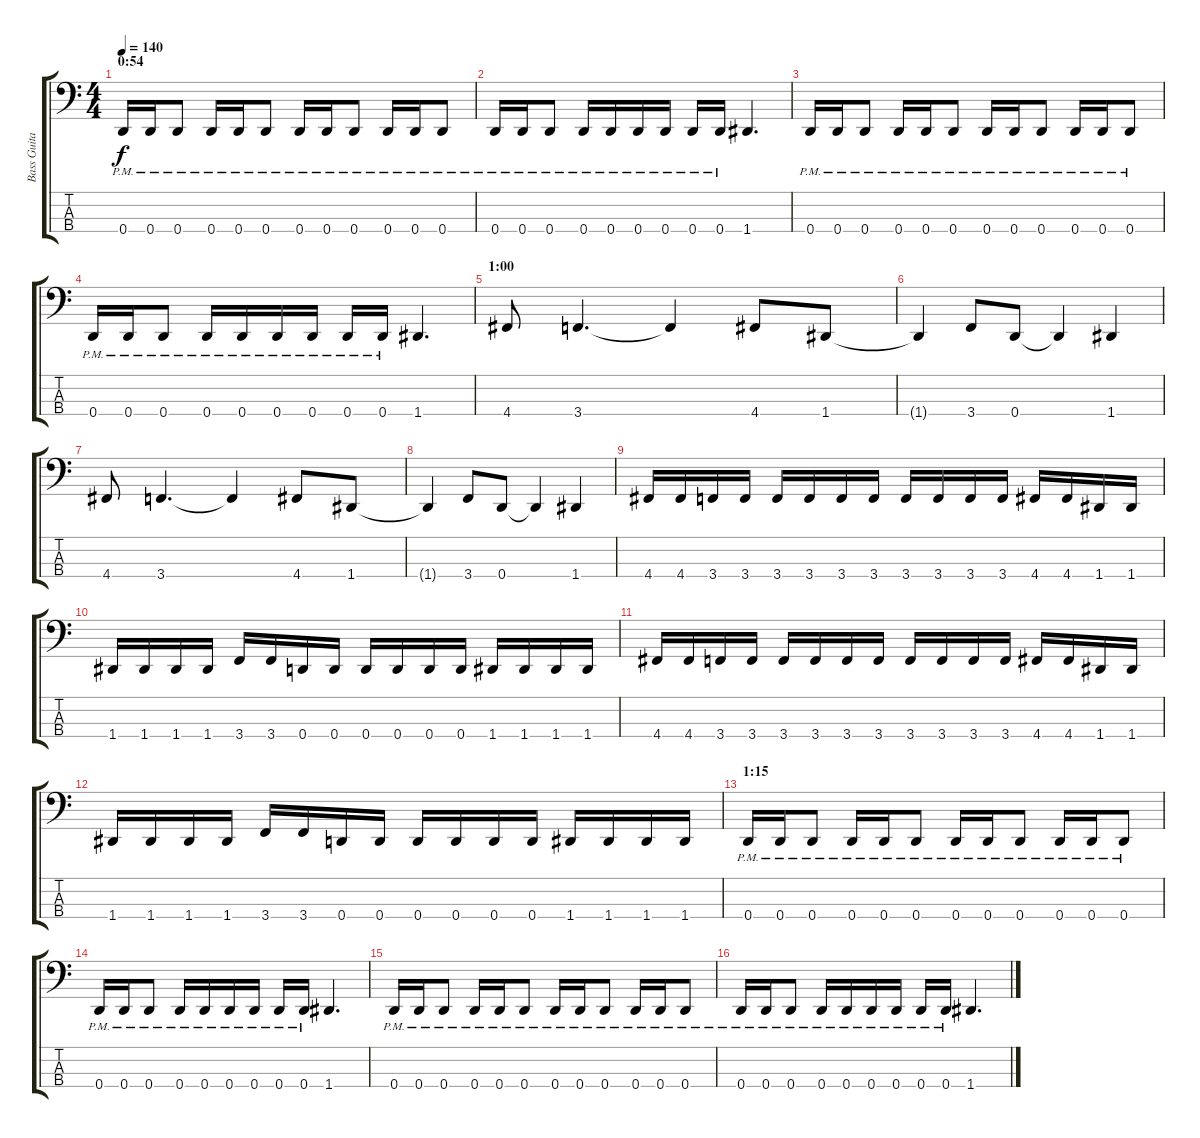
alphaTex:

\track ("Bass Guitar" "Bass Guita") {instrument electricbasspick}
\staff {score tabs}
\tuning (F2 C2 G1 D1) {hide}
\ts (4 4)
\section ("" "0:54")
\tempo 140
\clef f4
\ks c
0.4{pm}.16{dy f} 0.4{pm}.16 0.4{pm}.8 0.4{pm}.16 0.4{pm}.16 0.4{pm}.8 0.4{pm}.16 0.4{pm}.16 0.4{pm}.8 0.4{pm}.16 0.4{pm}.16 0.4{pm}.8 |
0.4{pm}.16 0.4{pm}.16 0.4{pm}.8 0.4{pm}.16 0.4{pm}.16 0.4{pm}.16 0.4{pm}.16 0.4{pm}.16 0.4{pm}.16 1.4.4{d} |
0.4{pm}.16 0.4{pm}.16 0.4{pm}.8 0.4{pm}.16 0.4{pm}.16 0.4{pm}.8 0.4{pm}.16 0.4{pm}.16 0.4{pm}.8 0.4{pm}.16 0.4{pm}.16 0.4{pm}.8 |
0.4{pm}.16 0.4{pm}.16 0.4{pm}.8 0.4{pm}.16 0.4{pm}.16 0.4{pm}.16 0.4{pm}.16 0.4{pm}.16 0.4{pm}.16 1.4.4{d} |
\section ("" "1:00")
4.4.8 3.4.4{d} 3.4{t}.4 4.4.8 1.4.8 |
1.4{t}.4 3.4.8 0.4.8 0.4{t}.4 1.4.4 |
4.4.8 3.4.4{d} 3.4{t}.4 4.4.8 1.4.8 |
1.4{t}.4 3.4.8 0.4.8 0.4{t}.4 1.4.4 |
4.4.16 4.4.16 3.4.16 3.4.16 3.4.16 3.4.16 3.4.16 3.4.16 3.4.16 3.4.16 3.4.16 3.4.16 4.4.16 4.4.16 1.4.16 1.4.16 |
1.4.16 1.4.16 1.4.16 1.4.16 3.4.16 3.4.16 0.4.16 0.4.16 0.4.16 0.4.16 0.4.16 0.4.16 1.4.16 1.4.16 1.4.16 1.4.16 |
4.4.16 4.4.16 3.4.16 3.4.16 3.4.16 3.4.16 3.4.16 3.4.16 3.4.16 3.4.16 3.4.16 3.4.16 4.4.16 4.4.16 1.4.16 1.4.16 |
1.4.16 1.4.16 1.4.16 1.4.16 3.4.16 3.4.16 0.4.16 0.4.16 0.4.16 0.4.16 0.4.16 0.4.16 1.4.16 1.4.16 1.4.16 1.4.16 |
\section ("" "1:15")
0.4{pm}.16 0.4{pm}.16 0.4{pm}.8 0.4{pm}.16 0.4{pm}.16 0.4{pm}.8 0.4{pm}.16 0.4{pm}.16 0.4{pm}.8 0.4{pm}.16 0.4{pm}.16 0.4{pm}.8 |
0.4{pm}.16 0.4{pm}.16 0.4{pm}.8 0.4{pm}.16 0.4{pm}.16 0.4{pm}.16 0.4{pm}.16 0.4{pm}.16 0.4{pm}.16 1.4.4{d} |
0.4{pm}.16 0.4{pm}.16 0.4{pm}.8 0.4{pm}.16 0.4{pm}.16 0.4{pm}.8 0.4{pm}.16 0.4{pm}.16 0.4{pm}.8 0.4{pm}.16 0.4{pm}.16 0.4{pm}.8 |
0.4{pm}.16 0.4{pm}.16 0.4{pm}.8 0.4{pm}.16 0.4{pm}.16 0.4{pm}.16 0.4{pm}.16 0.4{pm}.16 0.4{pm}.16 1.4.4{d}
